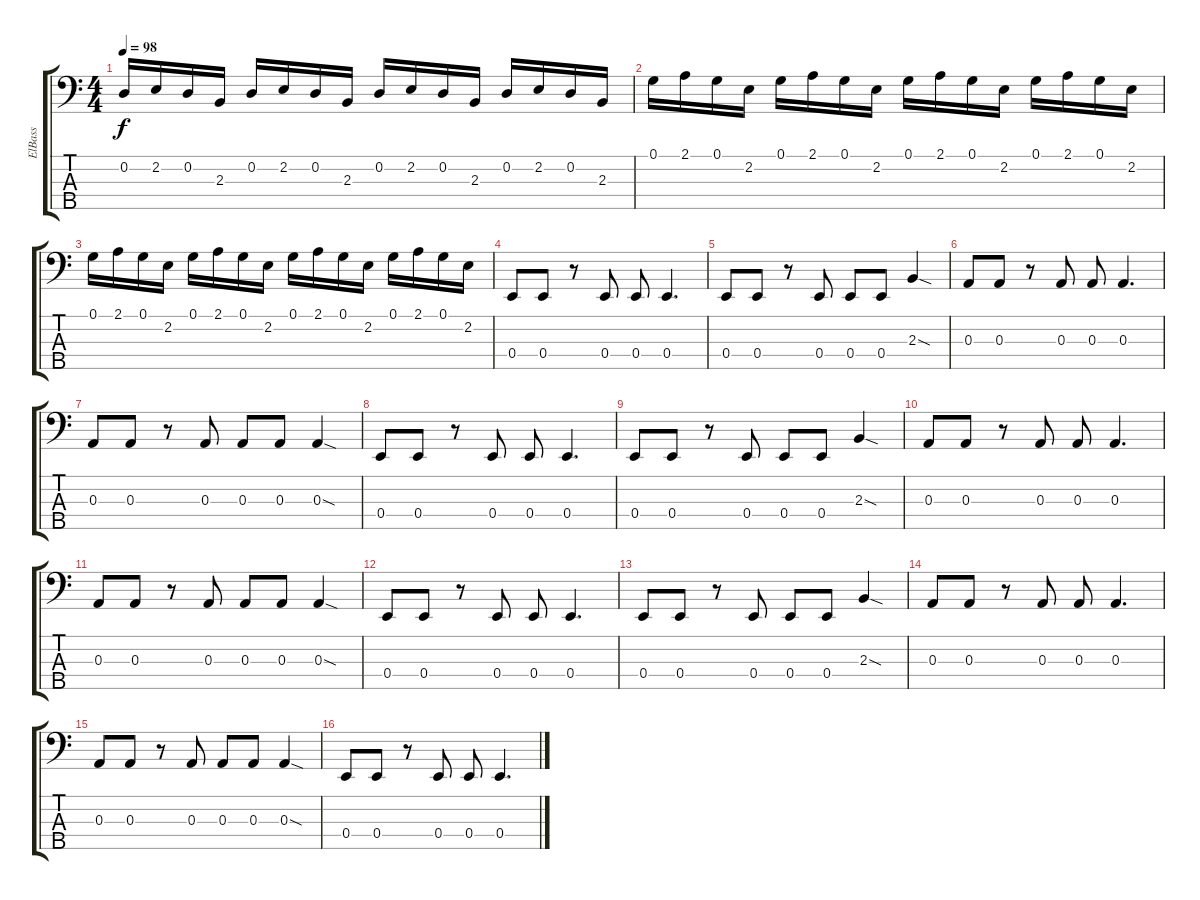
\track ("ElBass" "ElBass") {instrument synthbass1}
\staff {score tabs}
\tuning (G2 D2 A1 E1 B0) {hide}
\ts (4 4)
\tempo 98
\clef f4
\ks c
0.2.16{dy f} 2.2.16 0.2.16 2.3.16 0.2.16 2.2.16 0.2.16 2.3.16 0.2.16 2.2.16 0.2.16 2.3.16 0.2.16 2.2.16 0.2.16 2.3.16 |
0.1.16 2.1.16 0.1.16 2.2.16 0.1.16 2.1.16 0.1.16 2.2.16 0.1.16 2.1.16 0.1.16 2.2.16 0.1.16 2.1.16 0.1.16 2.2.16 |
0.1.16 2.1.16 0.1.16 2.2.16 0.1.16 2.1.16 0.1.16 2.2.16 0.1.16 2.1.16 0.1.16 2.2.16 0.1.16 2.1.16 0.1.16 2.2.16 |
0.4.8 0.4.8 r.8 0.4.8 0.4.8 0.4.4{d} |
0.4.8 0.4.8 r.8 0.4.8 0.4.8 0.4.8 2.3{sod}.4 |
0.3.8 0.3.8 r.8 0.3.8 0.3.8 0.3.4{d} |
0.3.8 0.3.8 r.8 0.3.8 0.3.8 0.3.8 0.3{sod}.4 |
0.4.8 0.4.8 r.8 0.4.8 0.4.8 0.4.4{d} |
0.4.8 0.4.8 r.8 0.4.8 0.4.8 0.4.8 2.3{sod}.4 |
0.3.8 0.3.8 r.8 0.3.8 0.3.8 0.3.4{d} |
0.3.8 0.3.8 r.8 0.3.8 0.3.8 0.3.8 0.3{sod}.4 |
0.4.8 0.4.8 r.8 0.4.8 0.4.8 0.4.4{d} |
0.4.8 0.4.8 r.8 0.4.8 0.4.8 0.4.8 2.3{sod}.4 |
0.3.8 0.3.8 r.8 0.3.8 0.3.8 0.3.4{d} |
0.3.8 0.3.8 r.8 0.3.8 0.3.8 0.3.8 0.3{sod}.4 |
0.4.8 0.4.8 r.8 0.4.8 0.4.8 0.4.4{d}
